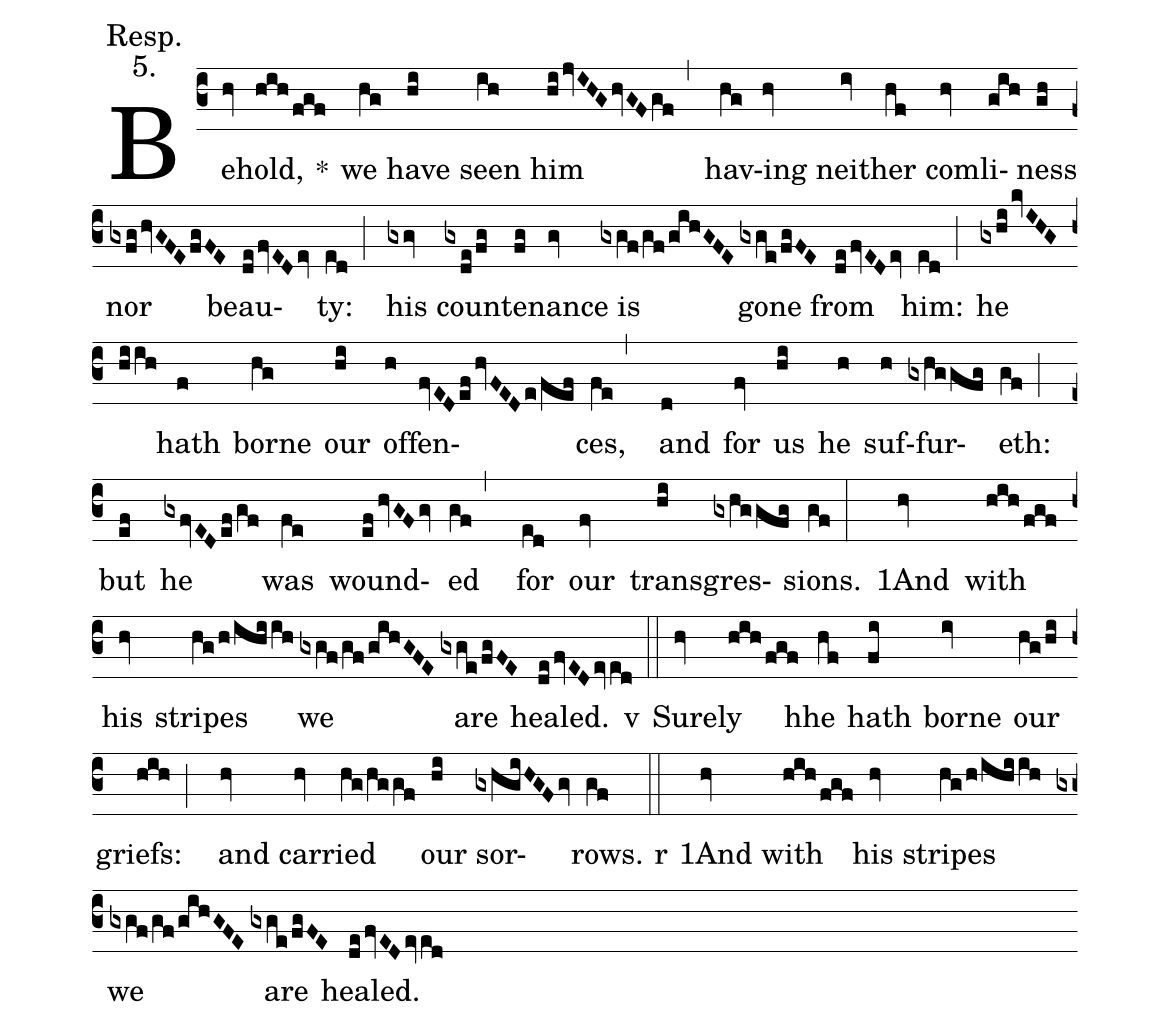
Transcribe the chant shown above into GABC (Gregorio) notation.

annotation: Resp.;
annotation: 5.;
%%
(c3) Be(hv)hold,(hih/fgf) <sp>*</sp>() we(hg) have(hi) seen(ih) him(hijvIHGhvGFgf,) hav(hg)ing(hv) nei(iv)ther(hf) com(hv)li(gih)ness(gh) nor(gxfghvGFEfgFE) beau(defvEDev)ty:(ed;) his(gxgv) coun(gxde/fg)te(fg)nance(gv) is(gxgf/gf/gihGFE) gone(gxge/fgFE) from(defvEDev) him:(ed;) he(gxhikvIHGhiih) hath(f) borne(hg) our(hi) of(h)fen(fvEDefhvFEDe/fef)ces,(fe,) and(d) for(fv) us(hi) he(h) suf(h)fur(gxhggfg)eth:(gf;) but(ef) he(gxfvEDef/gf) was(fe) wound(efhvGFgv)ed(gf,) for(ed) our(fv) trans(hi)gres(gxhggfg)sions.(gf:) <sp>1</sp>And(hv) with(hih/fgf) his(hv) stripes(hg/h/ihiih) we(gxgf/gf/gihGFE) are(gxge/fgFE) healed.(defvEDeved)

<sp>v</sp>(::) Sure(hv)ly(hih/fgf) hhe(hf) hath(fi) borne(iv) our(hg/hi) griefs:(hih;) and(hv) car(hv)ried(hg/hggf) our(hi) sor(gxhgiHGFgv)rows.(gf)

<sp>r</sp>(::) <sp>1</sp>And(hv) with(hih/fgf) his(hv) stripes(hg/h/ihiih) we(gxgf/gf/gihGFE) are(gxge/fgFE) healed.(defvEDeved)
